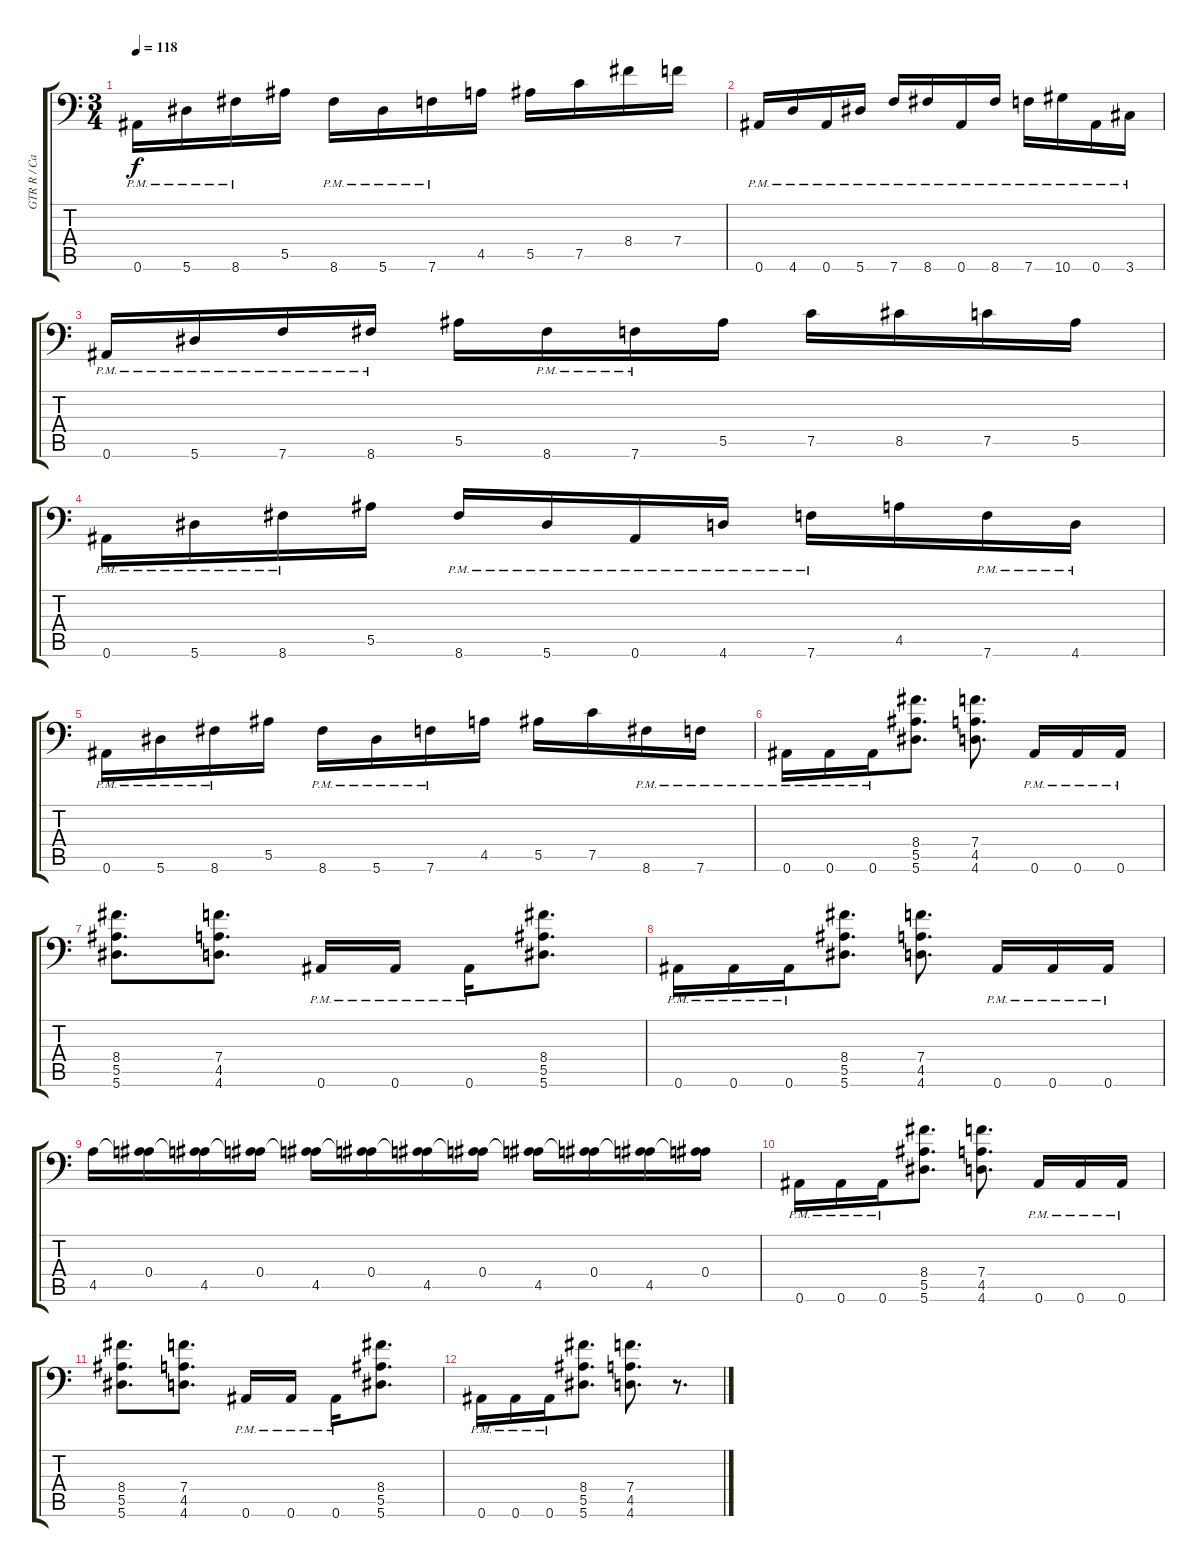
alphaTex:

\track ("GTR R / Carlos" "GTR R / Ca") {instrument distortionguitar}
\staff {score tabs}
\tuning (C4 G3 Eb3 Bb2 F2 Bb1) {hide}
\ts (3 4)
\tempo 118
\clef f4
\ks c
0.6{pm}.16{dy f} 5.6{pm}.16 8.6{pm}.16 5.5.16 8.6{pm}.16 5.6{pm}.16 7.6{pm}.16 4.5.16 5.5.16 7.5.16 8.4.16 7.4.16 |
0.6{pm}.16 4.6{pm}.16 0.6{pm}.16 5.6{pm}.16 7.6{pm}.16 8.6{pm}.16 0.6{pm}.16 8.6{pm}.16 7.6{pm}.16 10.6{pm}.16 0.6{pm}.16 3.6{pm}.16 |
0.6{pm}.16 5.6{pm}.16 7.6{pm}.16 8.6{pm}.16 5.5.16 8.6{pm}.16 7.6{pm}.16 5.5.16 7.5.16 8.5.16 7.5.16 5.5.16 |
0.6{pm}.16 5.6{pm}.16 8.6{pm}.16 5.5.16 8.6{pm}.16 5.6{pm}.16 0.6{pm}.16 4.6{pm}.16 7.6{pm}.16 4.5.16 7.6{pm}.16 4.6{pm}.16 |
0.6{pm}.16 5.6{pm}.16 8.6{pm}.16 5.5.16 8.6{pm}.16 5.6{pm}.16 7.6{pm}.16 4.5.16 5.5.16 7.5.16 8.6{pm}.16 7.6{pm}.16 |
0.6{pm}.16 0.6{pm}.16 0.6{pm}.16 (8.4 5.5 5.6).8{d} (7.4 4.5 4.6).8{d} 0.6{pm}.16 0.6{pm}.16 0.6{pm}.16 |
(8.4 5.5 5.6).8{d} (7.4 4.5 4.6).8{d} 0.6{pm}.16 0.6{pm}.16 0.6{pm}.16 (8.4 5.5 5.6).8{d} |
0.6{pm}.16 0.6{pm}.16 0.6{pm}.16 (8.4 5.5 5.6).8{d} (7.4 4.5 4.6).8{d} 0.6{pm}.16 0.6{pm}.16 0.6{pm}.16 |
4.5.16 (0.4 4.5{t}).16 (0.4{t} 4.5).16 (0.4 4.5{t}).16 (0.4{t} 4.5).16 (0.4 4.5{t}).16 (0.4{t} 4.5).16 (0.4 4.5{t}).16 (0.4{t} 4.5).16 (0.4 4.5{t}).16 (0.4{t} 4.5).16 (0.4 4.5{t}).16 |
0.6{pm}.16 0.6{pm}.16 0.6{pm}.16 (8.4 5.5 5.6).8{d} (7.4 4.5 4.6).8{d} 0.6{pm}.16 0.6{pm}.16 0.6{pm}.16 |
(8.4 5.5 5.6).8{d} (7.4 4.5 4.6).8{d} 0.6{pm}.16 0.6{pm}.16 0.6{pm}.16 (8.4 5.5 5.6).8{d} |
0.6{pm}.16 0.6{pm}.16 0.6{pm}.16 (8.4 5.5 5.6).8{d} (7.4 4.5 4.6).8{d} r.8{d}
